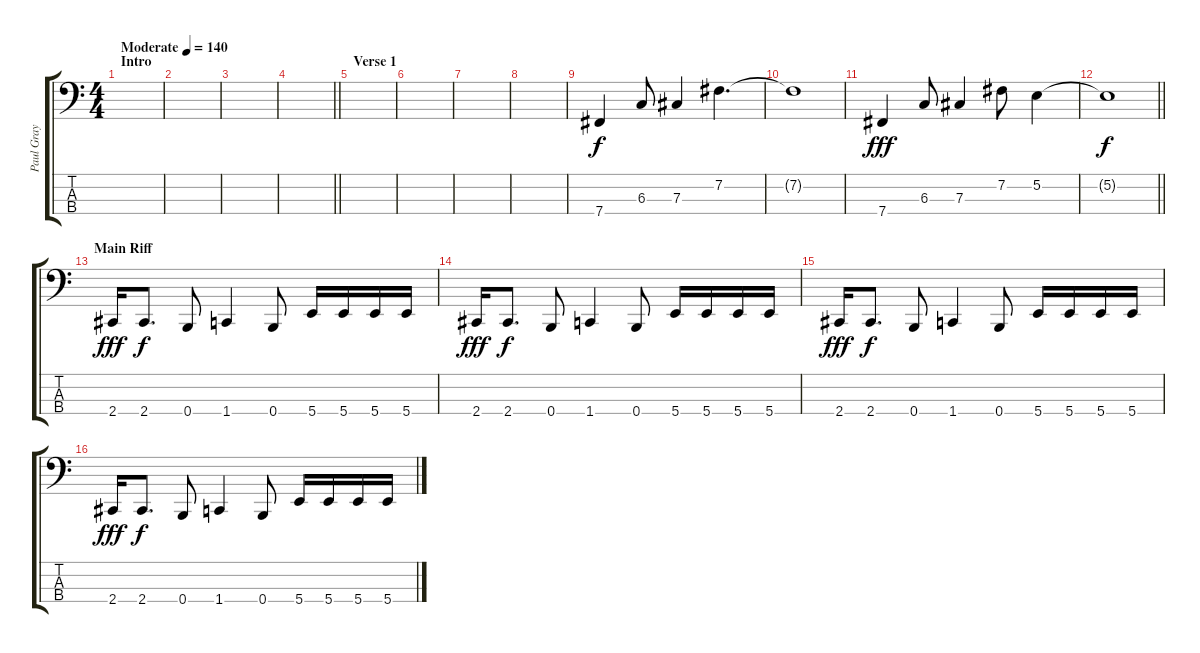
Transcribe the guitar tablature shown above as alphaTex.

\track ("Paul Gray" "Paul Gray") {instrument electricbasspick}
\staff {score tabs}
\tuning (E2 B1 Gb1 B0) {hide}
\ts (4 4)
\section ("" "Intro")
\tempo (140 "Moderate")
\clef f4
\ks c
|
|
|
\barLineRight lightlight
|
\section ("" "Verse 1")
|
|
|
|
7.4.4 6.3.8 7.3.4 7.2.4{d} |
7.2{t}.1{dy f} |
7.4.4{dy fff} 6.3.8 7.3.4 7.2.8 5.2.4 |
\barLineRight lightlight
5.2{t}.1{dy f} |
\section ("" "Main Riff")
2.4.16{dy fff} 2.4.8{d dy f} 0.4.8 1.4.4 0.4.8 5.4.16 5.4.16 5.4.16 5.4.16 |
2.4.16{dy fff} 2.4.8{d dy f} 0.4.8 1.4.4 0.4.8 5.4.16 5.4.16 5.4.16 5.4.16 |
2.4.16{dy fff} 2.4.8{d dy f} 0.4.8 1.4.4 0.4.8 5.4.16 5.4.16 5.4.16 5.4.16 |
2.4.16{dy fff} 2.4.8{d dy f} 0.4.8 1.4.4 0.4.8 5.4.16 5.4.16 5.4.16 5.4.16
